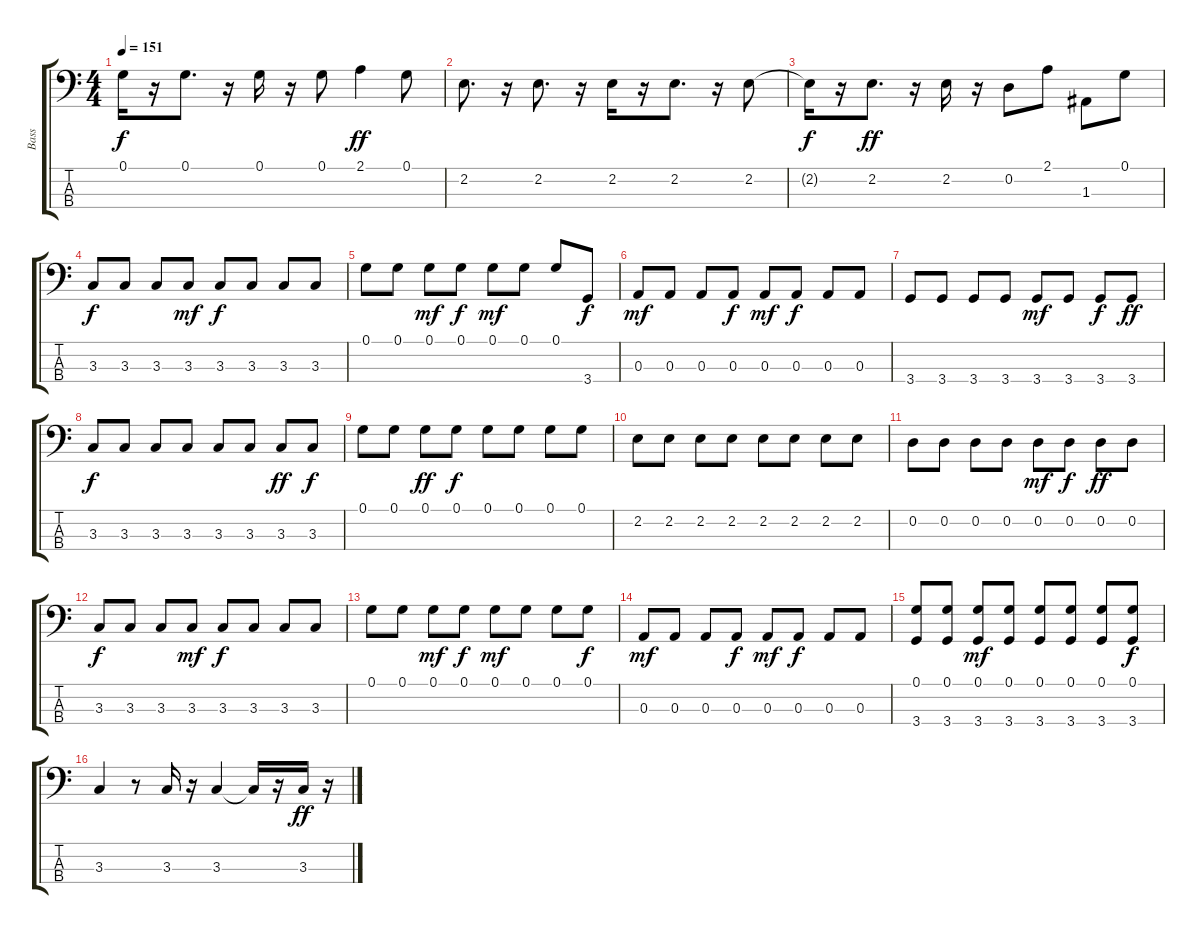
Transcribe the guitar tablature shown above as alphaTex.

\track ("Bass" "Bass") {instrument electricbassfinger}
\staff {score tabs}
\tuning (G2 D2 A1 E1) {hide}
\ts (4 4)
\tempo 151
\clef f4
\ks c
0.1{t}.16{dy f} r.16 0.1.8{d} r.16 0.1.16 r.16 0.1.8 2.1.4{dy ff} 0.1.8 |
2.2.8{d} r.16 2.2.8{d} r.16 2.2.16 r.16 2.2.8{d} r.16 2.2.8 |
2.2{t}.16{dy f} r.16 2.2.8{d dy ff} r.16 2.2.16 r.16 0.2.8 2.1.8 1.3.8 0.1.8 |
3.3.8{dy f} 3.3.8 3.3.8 3.3.8{dy mf} 3.3.8{dy f} 3.3.8 3.3.8 3.3.8 |
0.1.8 0.1.8 0.1.8{dy mf} 0.1.8{dy f} 0.1.8{dy mf} 0.1.8 0.1.8 3.4.8{dy f} |
0.3.8{dy mf} 0.3.8 0.3.8 0.3.8{dy f} 0.3.8{dy mf} 0.3.8{dy f} 0.3.8 0.3.8 |
3.4.8 3.4.8 3.4.8 3.4.8 3.4.8{dy mf} 3.4.8 3.4.8{dy f} 3.4.8{dy ff} |
3.3.8{dy f} 3.3.8 3.3.8 3.3.8 3.3.8 3.3.8 3.3.8{dy ff} 3.3.8{dy f} |
0.1.8 0.1.8 0.1.8{dy ff} 0.1.8{dy f} 0.1.8 0.1.8 0.1.8 0.1.8 |
2.2.8 2.2.8 2.2.8 2.2.8 2.2.8 2.2.8 2.2.8 2.2.8 |
0.2.8 0.2.8 0.2.8 0.2.8 0.2.8{dy mf} 0.2.8{dy f} 0.2.8{dy ff} 0.2.8 |
3.3.8{dy f} 3.3.8 3.3.8 3.3.8{dy mf} 3.3.8{dy f} 3.3.8 3.3.8 3.3.8 |
0.1.8 0.1.8 0.1.8{dy mf} 0.1.8{dy f} 0.1.8{dy mf} 0.1.8 0.1.8 0.1.8{dy f} |
0.3.8{dy mf} 0.3.8 0.3.8 0.3.8{dy f} 0.3.8{dy mf} 0.3.8{dy f} 0.3.8 0.3.8 |
(0.1 3.4).8 (0.1 3.4).8 (0.1 3.4).8{dy mf} (0.1 3.4).8 (0.1 3.4).8 (0.1 3.4).8 (0.1 3.4).8 (0.1 3.4).8{dy f} |
3.3.4 r.8 3.3.16 r.16 3.3.4 3.3{t}.16 r.16 3.3.16{dy ff} r.16
